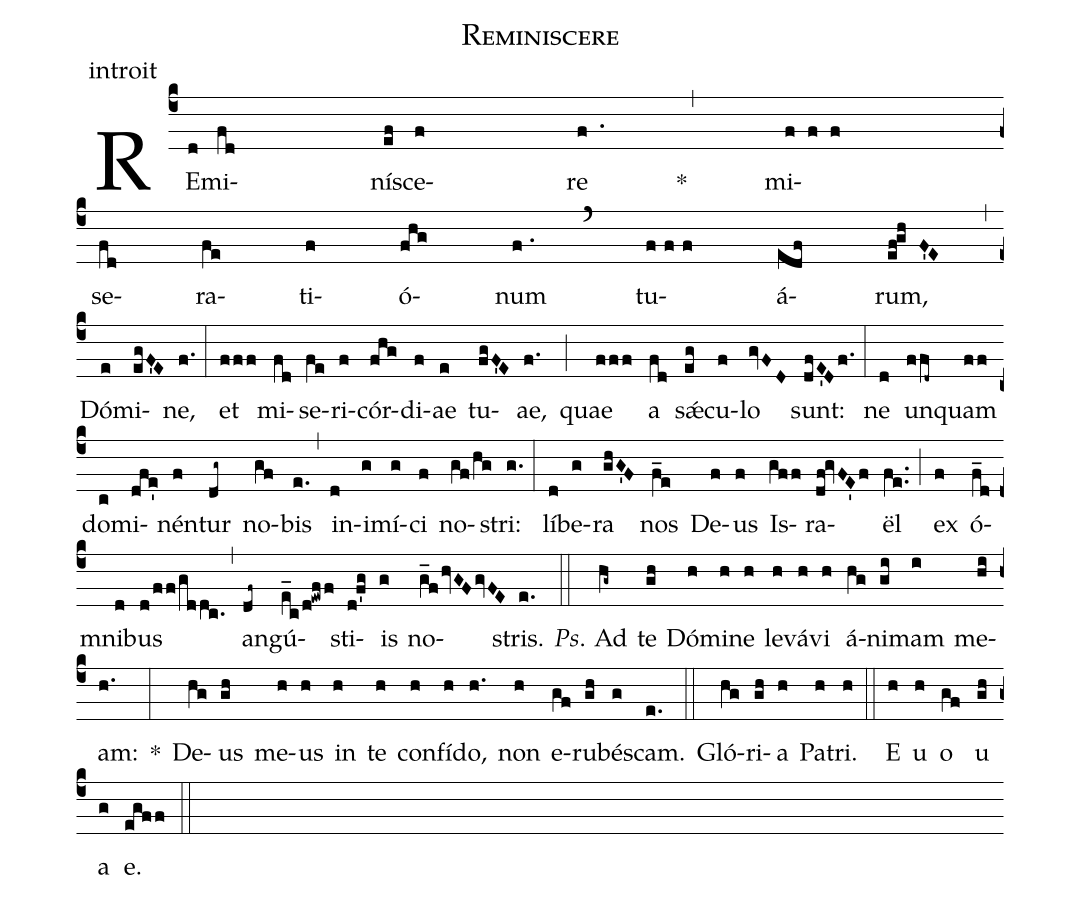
name:Reminiscere;
office-part:introit;
%%
(c4) RE(d)mi(fd)ní(ef)sce(f)re(f.) *(,) mi(fff)(z)se(fd)ra(fe)ti(f)ó(fhg)num(f.) (`) tu(fff)á(edf)rum,(ef!ghF'E) (,) (z) Dó(e)mi(egF'E)ne,(f.) (:)
et(fff) mi(fd)se(fe)ri(f)cór(fhg)di(f)ae(e) tu(fgF'E)ae,(f.) (;) quae(fff) a(fd) s<sp>'ae</sp>(eg)cu(f)lo(gvFD) sunt:(dfE'Df.) (:)
ne(d) un(ffd~)quam(ff) do(c)mi(dfe')nén(f)tur(dg~) no(gf)bis(e.) (,) in(d)i(g)mí(g)ci(f) no(gf!/hg)stri:(g.) (:)
lí(d)be(g)ra(ghG'F) nos(f_e) De(f)us(f) Is(gff)ra(df!gvFE'f)ël(fe..) (;) ex(f) ó(f_d)mni(d)bus(d!/ff!/gddc.) (,) an(df~)gú(e_c!/d!ewff)sti(d!f'g)is(g) no(g_fhvGFgvFE)stris.(e.) (::)

<i>Ps</i>. Ad(hg~) te(gh) Dó(h)mi(h)ne(h) le(h)vá(h)vi(h) á(hg)ni(gi)mam(i) me(hi)am:(h.) *(:) De(hg)us(gh) me(h)us(h) in(h) te(h) con(h)fí(h)do,(h.) non(h) e(gf)ru(gh)bé(g)scam.(e.) (::) Gló(hg)ri(gh)a(h) Pa(h)tri.(h) (::) E(h) u(h) o(gf) u(gh) a(g) e.(egff) (::)
